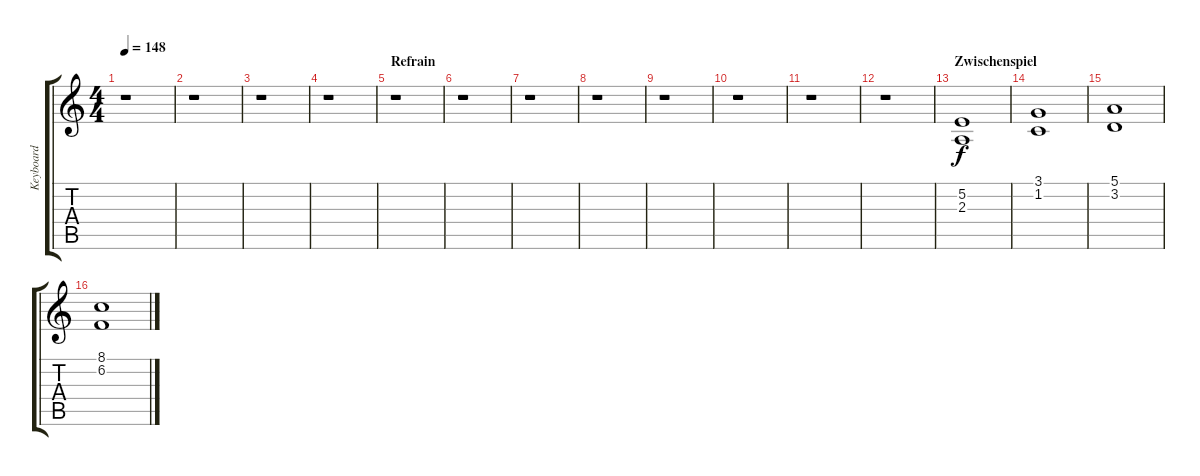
\track ("Keyboard" "Keyboard") {instrument synthstrings1}
\staff {score tabs}
\tuning (E4 B3 G3 D3 A2 E2) {hide}
\ts (4 4)
\tempo 148
\clef g2
\ks c
r.1{dy f} |
r.1 |
r.1 |
r.1 |
\section ("" "Refrain")
r.1 |
r.1 |
r.1 |
r.1 |
r.1 |
r.1 |
r.1 |
r.1 |
\section ("" "Zwischenspiel")
(5.2 2.3).1 |
(3.1 1.2).1 |
(5.1 3.2).1 |
(8.1 6.2).1
